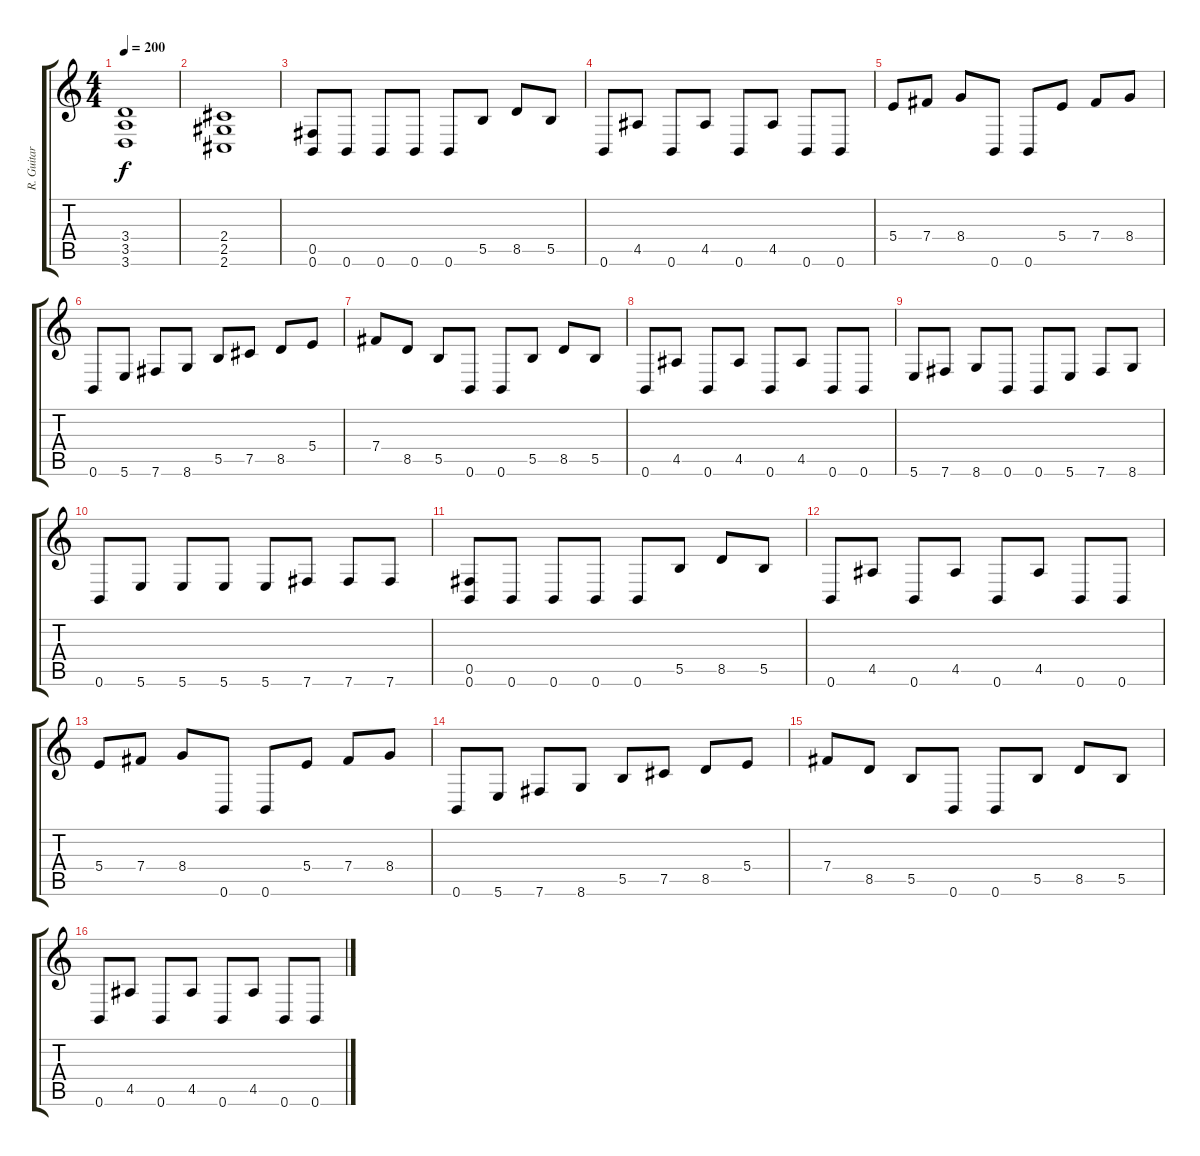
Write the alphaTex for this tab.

\track ("R. Guitar" "R. Guitar") {instrument distortionguitar}
\staff {score tabs}
\tuning (Db4 Ab3 E3 B2 Gb2 B1) {hide}
\ts (4 4)
\tempo 200
\clef g2
\ks c
(3.4 3.5 3.6).1{dy f} |
(2.4 2.5 2.6).1 |
(0.5 0.6).8 0.6.8 0.6.8 0.6.8 0.6.8 5.5.8 8.5.8 5.5.8 |
0.6.8 4.5.8 0.6.8 4.5.8 0.6.8 4.5.8 0.6.8 0.6.8 |
5.4.8 7.4.8 8.4.8 0.6.8 0.6.8 5.4.8 7.4.8 8.4.8 |
0.6.8 5.6.8 7.6.8 8.6.8 5.5.8 7.5.8 8.5.8 5.4.8 |
7.4.8 8.5.8 5.5.8 0.6.8 0.6.8 5.5.8 8.5.8 5.5.8 |
0.6.8 4.5.8 0.6.8 4.5.8 0.6.8 4.5.8 0.6.8 0.6.8 |
5.6.8 7.6.8 8.6.8 0.6.8 0.6.8 5.6.8 7.6.8 8.6.8 |
0.6.8 5.6.8 5.6.8 5.6.8 5.6.8 7.6.8 7.6.8 7.6.8 |
(0.5 0.6).8 0.6.8 0.6.8 0.6.8 0.6.8 5.5.8 8.5.8 5.5.8 |
0.6.8 4.5.8 0.6.8 4.5.8 0.6.8 4.5.8 0.6.8 0.6.8 |
5.4.8 7.4.8 8.4.8 0.6.8 0.6.8 5.4.8 7.4.8 8.4.8 |
0.6.8 5.6.8 7.6.8 8.6.8 5.5.8 7.5.8 8.5.8 5.4.8 |
7.4.8 8.5.8 5.5.8 0.6.8 0.6.8 5.5.8 8.5.8 5.5.8 |
0.6.8 4.5.8 0.6.8 4.5.8 0.6.8 4.5.8 0.6.8 0.6.8
